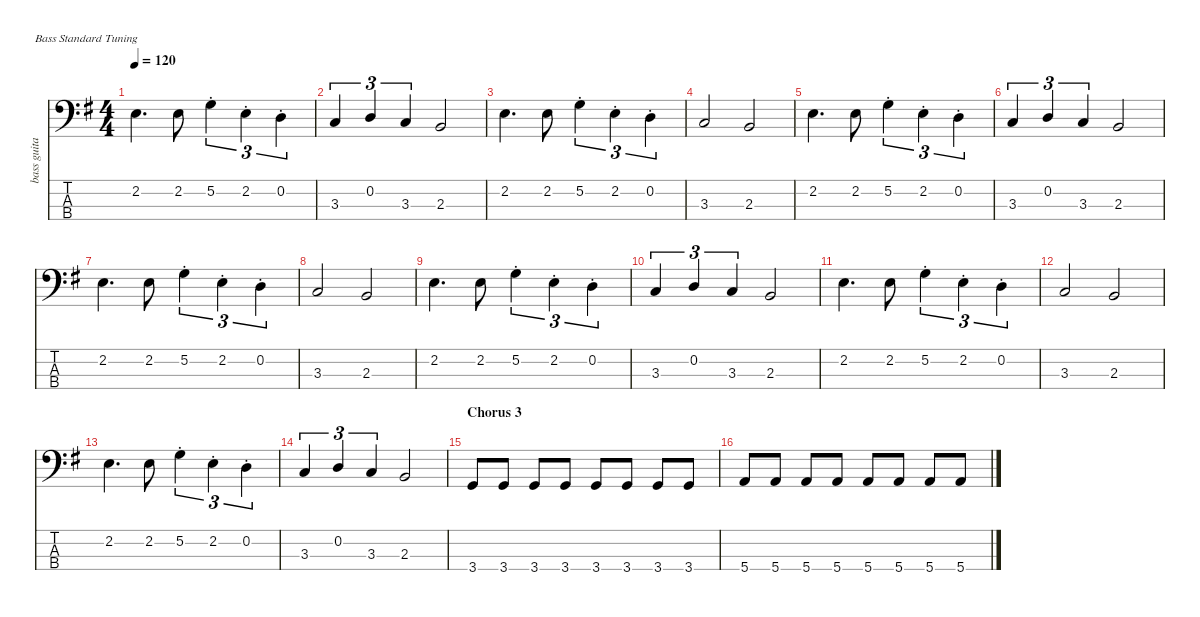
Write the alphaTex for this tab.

\defaultSystemsLayout 4
\hideDynamics
\bracketExtendMode nobrackets
\otherSystemsTrackNameOrientation horizontal
\track ("bass guitar" "bass guita") {instrument electricbassfinger}
\staff {score tabs}
\tuning (G2 D2 A1 E1)
\ts (4 4)
\tempo 120
\clef f4
\scale
1.11728
\ks eminor
2.2{acc forcenatural}.4{d dy ff beam Down} 2.2{acc forcenatural}.8{beam Down} 5.2{st acc forcenatural}.4{tu (3 2) beam Down} 2.2{st acc forcenatural}.4{tu (3 2) beam Down} 0.2{st acc forcenatural}.4{tu (3 2) beam Down} |
\scale
0.960908 3.3{acc forcenatural}.4{tu (3 2) beam Up} 0.2{acc forcenatural}.4{tu (3 2) beam Up} 3.3{acc forcenatural}.4{tu (3 2) beam Up} 2.3{acc forcenatural}.2{beam Up} |
\scale
0.960908 2.2{acc forcenatural}.4{d beam Down} 2.2{acc forcenatural}.8{beam Down} 5.2{st acc forcenatural}.4{tu (3 2) beam Down} 2.2{st acc forcenatural}.4{tu (3 2) beam Down} 0.2{st acc forcenatural}.4{tu (3 2) beam Down} |
\scale
0.960908 3.3{acc forcenatural}.2{beam Up} 2.3{acc forcenatural}.2{beam Up} |
\scale
1.11728 2.2{acc forcenatural}.4{d beam Down} 2.2{acc forcenatural}.8{beam Down} 5.2{st acc forcenatural}.4{tu (3 2) beam Down} 2.2{st acc forcenatural}.4{tu (3 2) beam Down} 0.2{st acc forcenatural}.4{tu (3 2) beam Down} |
\scale
0.960908 3.3{acc forcenatural}.4{tu (3 2) beam Up} 0.2{acc forcenatural}.4{tu (3 2) beam Up} 3.3{acc forcenatural}.4{tu (3 2) beam Up} 2.3{acc forcenatural}.2{beam Up} |
\scale
0.960908 2.2{acc forcenatural}.4{d beam Down} 2.2{acc forcenatural}.8{beam Down} 5.2{st acc forcenatural}.4{tu (3 2) beam Down} 2.2{st acc forcenatural}.4{tu (3 2) beam Down} 0.2{st acc forcenatural}.4{tu (3 2) beam Down} |
\scale
0.960908 3.3{acc forcenatural}.2{beam Up} 2.3{acc forcenatural}.2{beam Up} |
\scale
1.11728 2.2{acc forcenatural}.4{d beam Down} 2.2{acc forcenatural}.8{beam Down} 5.2{st acc forcenatural}.4{tu (3 2) beam Down} 2.2{st acc forcenatural}.4{tu (3 2) beam Down} 0.2{st acc forcenatural}.4{tu (3 2) beam Down} |
\scale
0.960908 3.3{acc forcenatural}.4{tu (3 2) beam Up} 0.2{acc forcenatural}.4{tu (3 2) beam Up} 3.3{acc forcenatural}.4{tu (3 2) beam Up} 2.3{acc forcenatural}.2{beam Up} |
\scale
0.960908 2.2{acc forcenatural}.4{d beam Down} 2.2{acc forcenatural}.8{beam Down} 5.2{st acc forcenatural}.4{tu (3 2) beam Down} 2.2{st acc forcenatural}.4{tu (3 2) beam Down} 0.2{st acc forcenatural}.4{tu (3 2) beam Down} |
\scale
0.960908 3.3{acc forcenatural}.2{beam Up} 2.3{acc forcenatural}.2{beam Up} |
\scale
1.11728 2.2{acc forcenatural}.4{d beam Down} 2.2{acc forcenatural}.8{beam Down} 5.2{st acc forcenatural}.4{tu (3 2) beam Down} 2.2{st acc forcenatural}.4{tu (3 2) beam Down} 0.2{st acc forcenatural}.4{tu (3 2) beam Down} |
\scale
0.960908 3.3{acc forcenatural}.4{tu (3 2) beam Up} 0.2{acc forcenatural}.4{tu (3 2) beam Up} 3.3{acc forcenatural}.4{tu (3 2) beam Up} 2.3{acc forcenatural}.2{beam Up} |
\section ("" "Chorus 3")
\scale
0.960908 3.4{acc forcenatural}.8{beam Up} 3.4{acc forcenatural}.8{beam Up} 3.4{acc forcenatural}.8{beam Up} 3.4{acc forcenatural}.8{beam Up} 3.4{acc forcenatural}.8{beam Up} 3.4{acc forcenatural}.8{beam Up} 3.4{acc forcenatural}.8{beam Up} 3.4{acc forcenatural}.8{beam Up} |
\scale
0.960908 5.4{acc forcenatural}.8{beam Up} 5.4{acc forcenatural}.8{beam Up} 5.4{acc forcenatural}.8{beam Up} 5.4{acc forcenatural}.8{beam Up} 5.4{acc forcenatural}.8{beam Up} 5.4{acc forcenatural}.8{beam Up} 5.4{acc forcenatural}.8{beam Up} 5.4{acc forcenatural}.8{beam Up}
